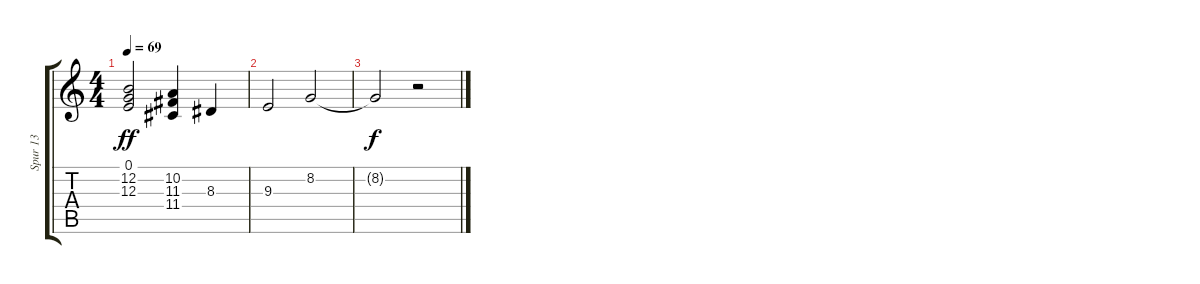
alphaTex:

\track ("Spur 13" "Spur 13") {instrument synthstrings2}
\staff {score tabs}
\tuning (E4 B3 G3 D3 A2 E2) {hide}
\ts (4 4)
\tempo 69
\clef g2
\ks c
(0.1 12.2 12.3).2{dy ff} (10.2 11.3 11.4).4 8.3.4 |
9.3.2 8.2.2 |
8.2{t}.2{dy f} r.2
